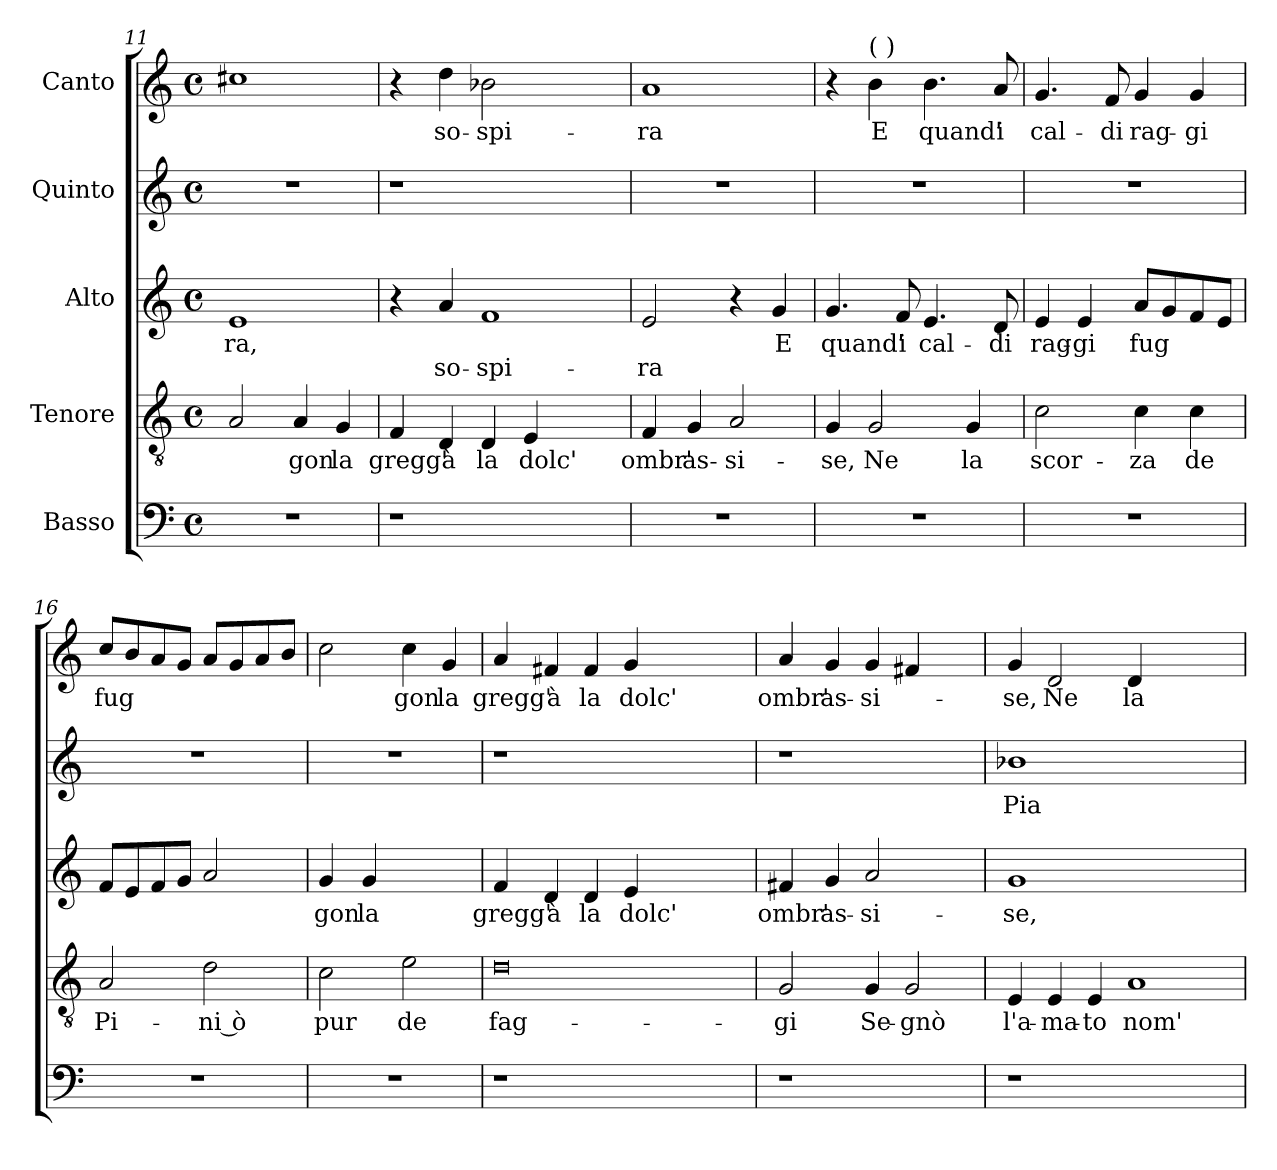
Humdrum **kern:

**kern	**kern	**text	**kern	**text	**text	**kern	**text	**kern	**text
*part5	*part4	*part4	*part3	*part3	*part3	*part2	*part2	*part1	*part1
*staff5	*staff4	*staff4	*staff3	*staff3	*staff3	*staff2	*staff2	*staff1	*staff1
*I"Basso	*I"Tenore	*	*I"Alto	*	*	*I"Quinto	*	*I"Canto	*
*clefF4	*clefGv2	*	*clefG2	*	*	*clefG2	*	*clefG2	*
*k[]	*k[]	*	*k[]	*	*	*k[]	*	*k[]	*
*M4/4	*M4/4	*	*M4/4	*	*	*M4/4	*	*M4/4	*
*met(c)	*met(c)	*	*met(c)	*	*	*met(c)	*	*met(c)	*
=11	=11	=11	=11	=11	=11	=11	=11	=11	=11
!	!	!	!	!LO:LY:b	!	!	!	!	!
1r	2A/	.	1e	-ra,	.	1r	.	1cc#X	.
!	!	!LO:LY:b	!	!	!	!	!	!	!
.	4A/	gon	.	.	.	.	.	.	.
!	!	!LO:LY:b	!	!	!	!	!	!	!
.	4G/	la	.	.	.	.	.	.	.
=12	=12	=12	=12	=12	=12	=12	=12	=12	=12
!	!	!LO:LY:b	!	!	!	!	!	!	!
1r	4F/	gregg'	4r	.	.	1r	.	4r	.
!	!	!LO:LY:b	!	!	!LO:LY:b	!	!	!	!LO:LY:b
.	4D/	à	4a/	.	so-	.	.	4dd\	so-
!	!	!LO:LY:b	!	!	!LO:LY:b	!	!	!	!LO:LY:b
.	4D/	la	1f	.	-spi-	.	.	2b-X\	-spi-
!	!	!LO:LY:b	!	!	!	!	!	!	!
.	4E/	dolc'	.	.	.	.	.	.	.
2ryy	2ryy	.	.	.	.	2ryy	.	2ryy	.
=13	=13	=13	=13	=13	=13	=13	=13	=13	=13
!	!	!LO:LY:b	!	!	!LO:LY:b	!	!	!	!LO:LY:b
1r	4F/	ombr'	2e/	.	-ra	1r	.	1a	-ra
!	!	!LO:LY:b	!	!	!	!	!	!	!
.	4G/	as-	.	.	.	.	.	.	.
!	!	!LO:LY:b	!	!	!	!	!	!	!
.	2A/	-si-	4r	.	.	.	.	.	.
!	!	!	!	!LO:LY:b	!	!	!	!	!
.	.	.	4g/	E	.	.	.	.	.
=14	=14	=14	=14	=14	=14	=14	=14	=14	=14
!	!	!LO:LY:b	!	!LO:LY:b	!	!	!	!	!
1r	4G/	-se,	4.g/	quand'	.	1r	.	4r	.
!	!	!	!	!	!	!	!	!LO:TX:a:t=(  )	!
!	!	!LO:LY:b	!	!	!	!	!	!	!LO:LY:b
.	2G/	Ne	.	.	.	.	.	4b\	E
!	!	!	!	!LO:LY:b	!	!	!	!	!
.	.	.	8f/	i	.	.	.	.	.
!	!	!	!	!LO:LY:b	!	!	!	!	!LO:LY:b
.	.	.	4.e/	cal-	.	.	.	4.b\	quand'
!	!	!LO:LY:b	!	!	!	!	!	!	!
.	4G/	la	.	.	.	.	.	.	.
!	!	!	!	!LO:LY:b	!	!	!	!	!LO:LY:b
.	.	.	8d/	-di	.	.	.	8a/	i
=15	=15	=15	=15	=15	=15	=15	=15	=15	=15
!	!	!LO:LY:b	!	!LO:LY:b	!	!	!	!	!LO:LY:b
1r	2c\	scor-	4e/	rag-	.	1r	.	4.g/	cal-
!	!	!	!	!LO:LY:b	!	!	!	!	!
.	.	.	4e/	-gi	.	.	.	.	.
!	!	!	!	!	!	!	!	!	!LO:LY:b
.	.	.	.	.	.	.	.	8f/	-di
!	!	!LO:LY:b	!	!LO:LY:b	!	!	!	!	!LO:LY:b
.	4c\	-za	8a/L	fug	.	.	.	4g/	rag-
.	.	.	8g/	.	.	.	.	.	.
!	!	!LO:LY:b	!	!	!	!	!	!	!LO:LY:b
.	4c\	de	8f/	.	.	.	.	4g/	-gi
.	.	.	8e/J	.	.	.	.	.	.
=16	=16	=16	=16	=16	=16	=16	=16	=16	=16
!	!	!LO:LY:b	!	!	!	!	!	!	!LO:LY:b
1r	2A/	Pi-	8f/L	.	.	1r	.	8cc/L	fug
.	.	.	8e/	.	.	.	.	8b/	.
.	.	.	8f/	.	.	.	.	8a/	.
.	.	.	8g/J	.	.	.	.	8g/J	.
!	!	!LO:LY:b	!	!	!	!	!	!	!
.	2d\	-ni ò	2a/	.	.	.	.	8a/L	.
.	.	.	.	.	.	.	.	8g/	.
.	.	.	.	.	.	.	.	8a/	.
.	.	.	.	.	.	.	.	8b/J	.
!!LO:LB:g=z
=17	=17	=17	=17	=17	=17	=17	=17	=17	=17
!	!	!LO:LY:b	!	!LO:LY:b	!	!	!	!	!
1r	2c\	pur	4g/	gon	.	1r	.	2cc\	.
!	!	!	!	!LO:LY:b	!	!	!	!	!
.	.	.	4g/	la	.	.	.	.	.
!	!	!LO:LY:b	!	!	!	!	!	!	!LO:LY:b
.	2e\	de	2ryy	.	.	.	.	4cc\	gon
!	!	!	!	!	!	!	!	!	!LO:LY:b
.	.	.	.	.	.	.	.	4g/	la
!!LO:LB:g=z
=18	=18	=18	=18	=18	=18	=18	=18	=18	=18
!	!	!LO:LY:b	!	!LO:LY:b	!	!	!	!	!LO:LY:b
*	*	*	*	*	*	*	*	*^	*
1r	0d	fag-	4f/	gregg'	.	1r	.	4a/	1ryy	gregg'
!	!	!	!	!LO:LY:b	!	!	!	!	!	!LO:LY:b
.	.	.	4d/	à	.	.	.	4f#X/	.	à
!	!	!	!	!LO:LY:b	!	!	!	!	!	!LO:LY:b
.	.	.	4d/	la	.	.	.	4f#i/	.	la
!	!	!	!	!LO:LY:b	!	!	!	!	!	!LO:LY:b
.	.	.	4e/	dolc'	.	.	.	4g/	.	dolc'
1ryy	.	.	1ryy	.	.	1ryy	.	1ryy	1ryy	.
=19	=19	=19	=19	=19	=19	=19	=19	=19	=19	=19
!	!	!LO:LY:b	!	!LO:LY:b	!	!	!	!	!	!LO:LY:b
1r	2G/	-gi	4f#X/	ombr'	.	1r	.	4a/	1ryy	ombr'
!	!	!	!	!LO:LY:b	!	!	!	!	!	!LO:LY:b
.	.	.	4g/	as-	.	.	.	4g/	.	as-
!	!	!LO:LY:b	!	!LO:LY:b	!	!	!	!	!	!LO:LY:b
.	4G/	Se-	2a/	-si-	.	.	.	4g/	.	-si-
!	!	!LO:LY:b	!	!	!	!	!	!	!	!
.	2G/	-gnò	.	.	.	.	.	4f#X/	.	.
4ryy	.	.	4ryy	.	.	4ryy	.	4ryy	4ryy	.
=20	=20	=20	=20	=20	=20	=20	=20	=20	=20	=20
!	!	!LO:LY:b	!	!LO:LY:b	!	!	!LO:LY:b	!	!	!LO:LY:b
1r	4E/	l'a-	1g	-se,	.	1b-X	Pia-	4g/	1ryy	-se,
!	!	!LO:LY:b	!	!	!	!	!	!	!	!LO:LY:b
.	4E/	-ma-	.	.	.	.	.	2d/	.	Ne
!	!	!LO:LY:b	!	!	!	!	!	!	!	!
.	4E/	-to	.	.	.	.	.	.	.	.
!	!	!LO:LY:b	!	!	!	!	!	!	!	!LO:LY:b
.	1A	nom'	.	.	.	.	.	4d/	.	la
2.ryy	.	.	2.ryy	.	.	2.ryy	.	2.ryy	2.ryy	.
*	*	*	*	*	*	*	*	*v	*v	*
=	=	=	=	=	=	=	=	=	=
*-	*-	*-	*-	*-	*-	*-	*-	*-	*-
